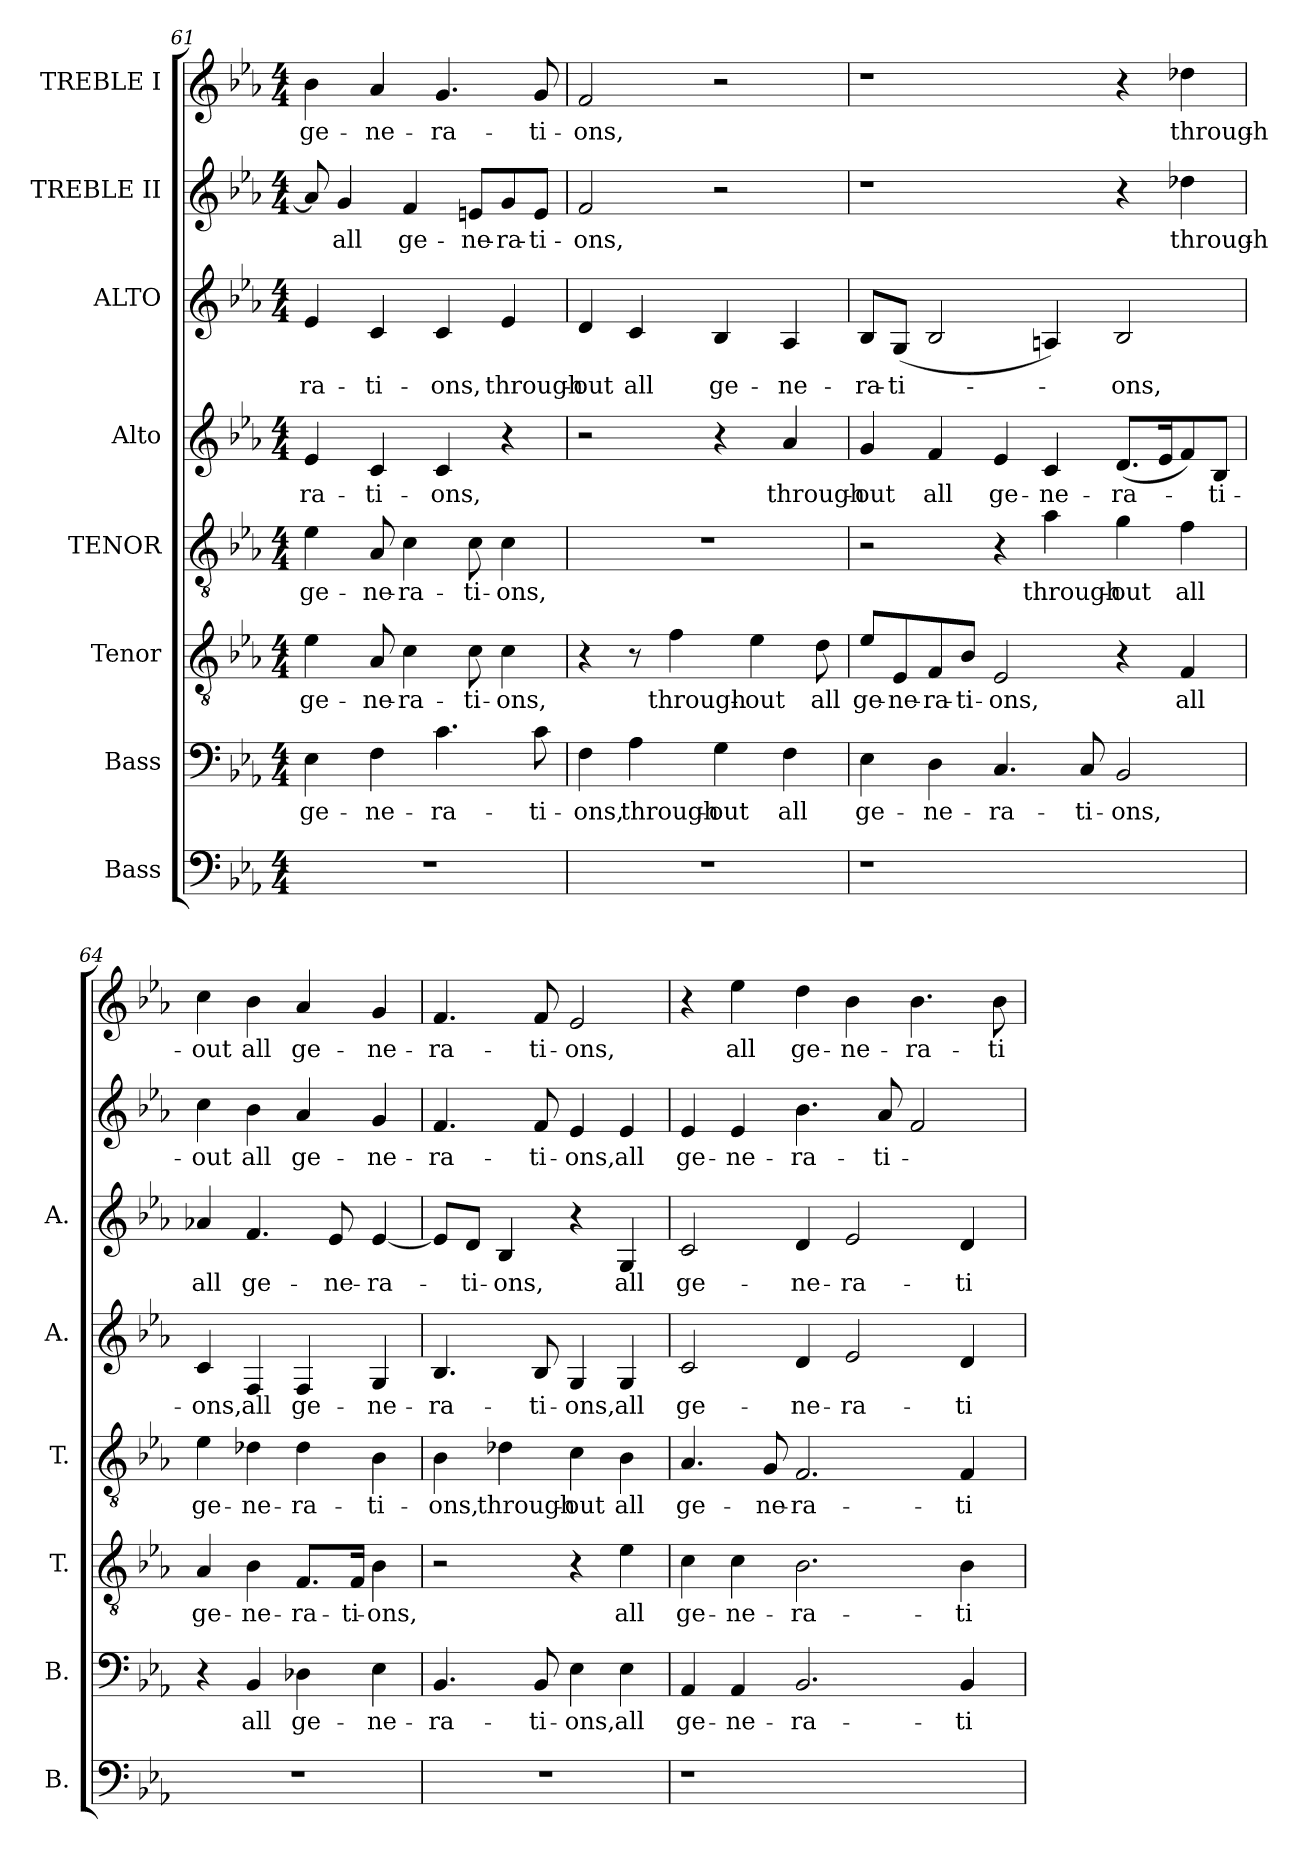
**kern	**kern	**text	**kern	**text	**kern	**text	**kern	**text	**kern	**text	**kern	**text	**kern	**text
*part8	*part7	*part7	*part6	*part6	*part5	*part5	*part4	*part4	*part3	*part3	*part2	*part2	*part1	*part1
*staff8	*staff7	*staff7	*staff6	*staff6	*staff5	*staff5	*staff4	*staff4	*staff3	*staff3	*staff2	*staff2	*staff1	*staff1
*I"Bass	*I"Bass	*	*I"Tenor	*	*I"TENOR	*	*I"Alto	*	*I"ALTO	*	*I"TREBLE II	*	*I"TREBLE I	*
*I'B.	*I'B.	*	*I'T.	*	*I'T.	*	*I'A.	*	*I'A.	*	*	*	*	*
!!LO:PB:g=z
*clefF4	*clefF4	*	*clefGv2	*	*clefGv2	*	*clefG2	*	*clefG2	*	*clefG2	*	*clefG2	*
*	*	*	*ITrd7c12	*	*ITrd7c12	*	*	*	*	*	*	*	*	*
*k[b-e-a-]	*k[b-e-a-]	*	*k[b-e-a-]	*	*k[b-e-a-]	*	*k[b-e-a-]	*	*k[b-e-a-]	*	*k[b-e-a-]	*	*k[b-e-a-]	*
*E-:	*E-:	*	*E-:	*	*E-:	*	*E-:	*	*E-:	*	*E-:	*	*E-:	*
*M4/4	*M4/4	*	*M4/4	*	*M4/4	*	*M4/4	*	*M4/4	*	*M4/4	*	*M4/4	*
=61	=61	=61	=61	=61	=61	=61	=61	=61	=61	=61	=61	=61	=61	=61
!	!	!LO:LY:b:color=#000000	!	!	!	!	!	!	!	!	!	!	!	!
!	!	!	!	!LO:LY:b:color=#000000	!	!	!	!	!	!	!	!	!	!
!	!	!	!	!	!	!LO:LY:b:color=#000000	!	!	!	!	!	!	!	!
!	!	!	!	!	!	!	!	!LO:LY:b:color=#000000	!	!	!	!	!	!
!	!	!	!	!	!	!	!	!	!	!LO:LY:b:color=#000000	!	!	!	!
!	!	!	!	!	!	!	!	!	!	!	!	!	!	!LO:LY:b:color=#000000
1r	4E-i\	ge-	4E-i\	ge-	4E-i\	ge-	4e-i/	ra-	4e-i/	-ra-	8a-i/]	.	4b-i\	ge-
!	!	!	!	!	!	!	!	!	!	!	!	!LO:LY:b:color=#000000	!	!
.	.	.	.	.	.	.	.	.	.	.	4gi/	all	.	.
!	!	!LO:LY:b:color=#000000	!	!	!	!	!	!	!	!	!	!	!	!
!	!	!	!	!LO:LY:b:color=#000000	!	!	!	!	!	!	!	!	!	!
!	!	!	!	!	!	!LO:LY:b:color=#000000	!	!	!	!	!	!	!	!
!	!	!	!	!	!	!	!	!LO:LY:b:color=#000000	!	!	!	!	!	!
!	!	!	!	!	!	!	!	!	!	!LO:LY:b:color=#000000	!	!	!	!
!	!	!	!	!	!	!	!	!	!	!	!	!	!	!LO:LY:b:color=#000000
.	4Fi\	-ne-	8AA-i/	-ne-	8AA-i/	-ne-	4ci/	-ti-	4ci/	-ti-	.	.	4a-i/	-ne-
!	!	!	!	!LO:LY:b:color=#000000	!	!	!	!	!	!	!	!	!	!
!	!	!	!	!	!	!LO:LY:b:color=#000000	!	!	!	!	!	!	!	!
!	!	!	!	!	!	!	!	!	!	!	!	!LO:LY:b:color=#000000	!	!
.	.	.	4Ci\	-ra-	4Ci\	-ra-	.	.	.	.	4fi/	ge-	.	.
!	!	!LO:LY:b:color=#000000	!	!	!	!	!	!	!	!	!	!	!	!
!	!	!	!	!	!	!	!	!LO:LY:b:color=#000000	!	!	!	!	!	!
!	!	!	!	!	!	!	!	!	!	!LO:LY:b:color=#000000	!	!	!	!
!	!	!	!	!	!	!	!	!	!	!	!	!	!	!LO:LY:b:color=#000000
.	4.ci\	-ra-	.	.	.	.	4ci/	-ons,	4ci/	-ons,	.	.	4.gi/	-ra-
!	!	!	!	!LO:LY:b:color=#000000	!	!	!	!	!	!	!	!	!	!
!	!	!	!	!	!	!LO:LY:b:color=#000000	!	!	!	!	!	!	!	!
!	!	!	!	!	!	!	!	!	!	!	!	!LO:LY:b:color=#000000	!	!
.	.	.	8Ci\	-ti-	8Ci\	-ti-	.	.	.	.	8eni/L	-ne-	.	.
!	!	!	!	!LO:LY:b:color=#000000	!	!	!	!	!	!	!	!	!	!
!	!	!	!	!	!	!LO:LY:b:color=#000000	!	!	!	!	!	!	!	!
!	!	!	!	!	!	!	!	!	!	!LO:LY:b:color=#000000	!	!	!	!
!	!	!	!	!	!	!	!	!	!	!	!	!LO:LY:b:color=#000000	!	!
.	.	.	4Ci\	-ons,	4Ci\	-ons,	4r	.	4e-i/	through-	8gi/	-ra-	.	.
!	!	!LO:LY:b:color=#000000	!	!	!	!	!	!	!	!	!	!	!	!
!	!	!	!	!	!	!	!	!	!	!	!	!LO:LY:b:color=#000000	!	!
!	!	!	!	!	!	!	!	!	!	!	!	!	!	!LO:LY:b:color=#000000
.	8ci\	-ti-	.	.	.	.	.	.	.	.	8ei/J	-ti-	8gi/	-ti-
=62	=62	=62	=62	=62	=62	=62	=62	=62	=62	=62	=62	=62	=62	=62
!	!	!LO:LY:b:color=#000000	!	!	!	!	!	!	!	!	!	!	!	!
!	!	!	!	!	!	!	!	!	!	!LO:LY:b:color=#000000	!	!	!	!
!	!	!	!	!	!	!	!	!	!	!	!	!LO:LY:b:color=#000000	!	!
!	!	!	!	!	!	!	!	!	!	!	!	!	!	!LO:LY:b:color=#000000
1r	4Fi\	-ons,	4r	.	1r	.	2r	.	4di/	-out	2fi/	-ons,	2fi/	-ons,
!	!	!LO:LY:b:color=#000000	!	!	!	!	!	!	!	!	!	!	!	!
!	!	!	!	!	!	!	!	!	!	!LO:LY:b:color=#000000	!	!	!	!
.	4A-i\	through-	8r	.	.	.	.	.	4ci/	all	.	.	.	.
!	!	!	!	!LO:LY:b:color=#000000	!	!	!	!	!	!	!	!	!	!
.	.	.	4Fi\	through-	.	.	.	.	.	.	.	.	.	.
!	!	!LO:LY:b:color=#000000	!	!	!	!	!	!	!	!	!	!	!	!
!	!	!	!	!	!	!	!	!	!	!LO:LY:b:color=#000000	!	!	!	!
.	4Gi\	-out	.	.	.	.	4r	.	4B-i/	ge-	2r	.	2r	.
!	!	!	!	!LO:LY:b:color=#000000	!	!	!	!	!	!	!	!	!	!
.	.	.	4E-i\	-out	.	.	.	.	.	.	.	.	.	.
!	!	!LO:LY:b:color=#000000	!	!	!	!	!	!	!	!	!	!	!	!
!	!	!	!	!	!	!	!	!LO:LY:b:color=#000000	!	!	!	!	!	!
!	!	!	!	!	!	!	!	!	!	!LO:LY:b:color=#000000	!	!	!	!
.	4Fi\	all	.	.	.	.	4a-i/	through-	4A-i/	-ne-	.	.	.	.
!	!	!	!	!LO:LY:b:color=#000000	!	!	!	!	!	!	!	!	!	!
.	.	.	8Di\	all	.	.	.	.	.	.	.	.	.	.
=63	=63	=63	=63	=63	=63	=63	=63	=63	=63	=63	=63	=63	=63	=63
!LO:N:vis=1	!	!	!	!	!	!	!	!	!	!	!	!	!	!
!	!	!LO:LY:b:color=#000000	!	!	!	!	!	!	!	!	!	!	!	!
!	!	!	!	!LO:LY:b:color=#000000	!	!	!	!	!	!	!	!	!	!
!	!	!	!	!	!	!	!	!LO:LY:b:color=#000000	!	!	!	!	!	!
!	!	!	!	!	!	!	!	!	!	!LO:LY:b:color=#000000	!	!	!	!
1r	4E-i\	ge-	8E-i/L	ge-	2r	.	4gi/	-out	8B-i/L	-ra-	1r	.	1r	.
!	!	!	!	!LO:LY:b:color=#000000	!	!	!	!	!	!	!	!	!	!
!	!	!	!	!	!	!	!	!	!	!LO:LY:b:color=#000000	!	!	!	!
.	.	.	8EE-i/	-ne-	.	.	.	.	(8Gi/J	-ti-	.	.	.	.
!	!	!LO:LY:b:color=#000000	!	!	!	!	!	!	!	!	!	!	!	!
!	!	!	!	!LO:LY:b:color=#000000	!	!	!	!	!	!	!	!	!	!
!	!	!	!	!	!	!	!	!LO:LY:b:color=#000000	!	!	!	!	!	!
.	4Di\	-ne-	8FFi/	-ra-	.	.	4fi/	all	2B-i/	.	.	.	.	.
!	!	!	!	!LO:LY:b:color=#000000	!	!	!	!	!	!	!	!	!	!
.	.	.	8BB-i/J	-ti-	.	.	.	.	.	.	.	.	.	.
!	!	!LO:LY:b:color=#000000	!	!	!	!	!	!	!	!	!	!	!	!
!	!	!	!	!LO:LY:b:color=#000000	!	!	!	!	!	!	!	!	!	!
!	!	!	!	!	!	!	!	!LO:LY:b:color=#000000	!	!	!	!	!	!
.	4.Ci/	-ra-	2EE-i/	-ons,	4r	.	4e-i/	ge-	.	.	.	.	.	.
!	!	!	!	!	!	!LO:LY:b:color=#000000	!	!	!	!	!	!	!	!
!	!	!	!	!	!	!	!	!LO:LY:b:color=#000000	!	!	!	!	!	!
.	.	.	.	.	4A-i\	through-	4ci/	-ne-	4Ani/)	.	.	.	.	.
!	!	!LO:LY:b:color=#000000	!	!	!	!	!	!	!	!	!	!	!	!
.	8Ci/	-ti-	.	.	.	.	.	.	.	.	.	.	.	.
!	!	!LO:LY:b:color=#000000	!	!	!	!	!	!	!	!	!	!	!	!
!	!	!	!	!	!	!LO:LY:b:color=#000000	!	!	!	!	!	!	!	!
!	!	!	!	!	!	!	!	!LO:LY:b:color=#000000	!	!	!	!	!	!
!	!	!	!	!	!	!	!	!	!	!LO:LY:b:color=#000000	!	!	!	!
2ryy	2BB-i/	-ons,	4r	.	4Gi\	-out	(8.di/L	-ra-	2B-i/	-ons,	4r	.	4r	.
.	.	.	.	.	.	.	16e-i/k	.	.	.	.	.	.	.
!	!	!	!	!LO:LY:b:color=#000000	!	!	!	!	!	!	!	!	!	!
!	!	!	!	!	!	!LO:LY:b:color=#000000	!	!	!	!	!	!	!	!
!	!	!	!	!	!	!	!	!	!	!	!	!LO:LY:b:color=#000000	!	!
!	!	!	!	!	!	!	!	!	!	!	!	!	!	!LO:LY:b:color=#000000
.	.	.	4FFi/	all	4Fi\	all	8fi/)	.	.	.	4dd-Xi\	through-	4dd-Xi\	through-
!	!	!	!	!	!	!	!	!LO:LY:b:color=#000000	!	!	!	!	!	!
.	.	.	.	.	.	.	8B-i/J	-ti-	.	.	.	.	.	.
!!LO:LB:g=z
=64	=64	=64	=64	=64	=64	=64	=64	=64	=64	=64	=64	=64	=64	=64
!	!	!	!	!LO:LY:b:color=#000000	!	!	!	!	!	!	!	!	!	!
!	!	!	!	!	!	!LO:LY:b:color=#000000	!	!	!	!	!	!	!	!
!	!	!	!	!	!	!	!	!LO:LY:b:color=#000000	!	!	!	!	!	!
!	!	!	!	!	!	!	!	!	!	!LO:LY:b:color=#000000	!	!	!	!
!	!	!	!	!	!	!	!	!	!	!	!	!LO:LY:b:color=#000000	!	!
!	!	!	!	!	!	!	!	!	!	!	!	!	!	!LO:LY:b:color=#000000
1r	4r	.	4AA-i/	ge-	4E-i\	ge-	4ci/	-ons,	4a-Xi/	all	4cci\	-out	4cci\	-out
!	!	!LO:LY:b:color=#000000	!	!	!	!	!	!	!	!	!	!	!	!
!	!	!	!	!LO:LY:b:color=#000000	!	!	!	!	!	!	!	!	!	!
!	!	!	!	!	!	!LO:LY:b:color=#000000	!	!	!	!	!	!	!	!
!	!	!	!	!	!	!	!	!LO:LY:b:color=#000000	!	!	!	!	!	!
!	!	!	!	!	!	!	!	!	!	!LO:LY:b:color=#000000	!	!	!	!
!	!	!	!	!	!	!	!	!	!	!	!	!LO:LY:b:color=#000000	!	!
!	!	!	!	!	!	!	!	!	!	!	!	!	!	!LO:LY:b:color=#000000
.	4BB-i/	all	4BB-i\	-ne-	4D-Xi\	-ne-	4Fi/	all	4.fi/	ge-	4b-i\	all	4b-i\	all
!	!	!LO:LY:b:color=#000000	!	!	!	!	!	!	!	!	!	!	!	!
!	!	!	!	!LO:LY:b:color=#000000	!	!	!	!	!	!	!	!	!	!
!	!	!	!	!	!	!LO:LY:b:color=#000000	!	!	!	!	!	!	!	!
!	!	!	!	!	!	!	!	!LO:LY:b:color=#000000	!	!	!	!	!	!
!	!	!	!	!	!	!	!	!	!	!	!	!LO:LY:b:color=#000000	!	!
!	!	!	!	!	!	!	!	!	!	!	!	!	!	!LO:LY:b:color=#000000
.	4D-Xi\	ge-	8.FFi/L	-ra-	4D-i\	-ra-	4Fi/	ge-	.	.	4a-i/	ge-	4a-i/	ge-
!	!	!	!	!	!	!	!	!	!	!LO:LY:b:color=#000000	!	!	!	!
.	.	.	.	.	.	.	.	.	8e-i/	-ne-	.	.	.	.
!	!	!	!	!LO:LY:b:color=#000000	!	!	!	!	!	!	!	!	!	!
.	.	.	16FFi/Jk	-ti-	.	.	.	.	.	.	.	.	.	.
!	!	!LO:LY:b:color=#000000	!	!	!	!	!	!	!	!	!	!	!	!
!	!	!	!	!LO:LY:b:color=#000000	!	!	!	!	!	!	!	!	!	!
!	!	!	!	!	!	!LO:LY:b:color=#000000	!	!	!	!	!	!	!	!
!	!	!	!	!	!	!	!	!LO:LY:b:color=#000000	!	!	!	!	!	!
!	!	!	!	!	!	!	!	!	!	!LO:LY:b:color=#000000	!	!	!	!
!	!	!	!	!	!	!	!	!	!	!	!	!LO:LY:b:color=#000000	!	!
!	!	!	!	!	!	!	!	!	!	!	!	!	!	!LO:LY:b:color=#000000
.	4E-i\	-ne-	4BB-i\	-ons,	4BB-i\	-ti-	4Gi/	-ne-	[4e-i/	-ra-	4gi/	-ne-	4gi/	-ne-
=65	=65	=65	=65	=65	=65	=65	=65	=65	=65	=65	=65	=65	=65	=65
!	!	!LO:LY:b:color=#000000	!	!	!	!	!	!	!	!	!	!	!	!
!	!	!	!	!	!	!LO:LY:b:color=#000000	!	!	!	!	!	!	!	!
!	!	!	!	!	!	!	!	!LO:LY:b:color=#000000	!	!	!	!	!	!
!	!	!	!	!	!	!	!	!	!	!	!	!LO:LY:b:color=#000000	!	!
!	!	!	!	!	!	!	!	!	!	!	!	!	!	!LO:LY:b:color=#000000
1r	4.BB-i/	-ra-	2r	.	4BB-i\	-ons,	4.B-i/	-ra-	8e-i/L]	.	4.fi/	-ra-	4.fi/	-ra-
!	!	!	!	!	!	!	!	!	!	!LO:LY:b:color=#000000	!	!	!	!
.	.	.	.	.	.	.	.	.	8di/J	-ti-	.	.	.	.
!	!	!	!	!	!	!LO:LY:b:color=#000000	!	!	!	!	!	!	!	!
!	!	!	!	!	!	!	!	!	!	!LO:LY:b:color=#000000	!	!	!	!
.	.	.	.	.	4D-Xi\	through-	.	.	4B-i/	-ons,	.	.	.	.
!	!	!LO:LY:b:color=#000000	!	!	!	!	!	!	!	!	!	!	!	!
!	!	!	!	!	!	!	!	!LO:LY:b:color=#000000	!	!	!	!	!	!
!	!	!	!	!	!	!	!	!	!	!	!	!LO:LY:b:color=#000000	!	!
!	!	!	!	!	!	!	!	!	!	!	!	!	!	!LO:LY:b:color=#000000
.	8BB-i/	-ti-	.	.	.	.	8B-i/	-ti-	.	.	8fi/	-ti-	8fi/	-ti-
!	!	!LO:LY:b:color=#000000	!	!	!	!	!	!	!	!	!	!	!	!
!	!	!	!	!	!	!LO:LY:b:color=#000000	!	!	!	!	!	!	!	!
!	!	!	!	!	!	!	!	!LO:LY:b:color=#000000	!	!	!	!	!	!
!	!	!	!	!	!	!	!	!	!	!	!	!LO:LY:b:color=#000000	!	!
!	!	!	!	!	!	!	!	!	!	!	!	!	!	!LO:LY:b:color=#000000
.	4E-i\	-ons,	4r	.	4Ci\	-out	4Gi/	-ons,	4r	.	4e-i/	-ons,	2e-i/	-ons,
!	!	!LO:LY:b:color=#000000	!	!	!	!	!	!	!	!	!	!	!	!
!	!	!	!	!LO:LY:b:color=#000000	!	!	!	!	!	!	!	!	!	!
!	!	!	!	!	!	!LO:LY:b:color=#000000	!	!	!	!	!	!	!	!
!	!	!	!	!	!	!	!	!LO:LY:b:color=#000000	!	!	!	!	!	!
!	!	!	!	!	!	!	!	!	!	!LO:LY:b:color=#000000	!	!	!	!
!	!	!	!	!	!	!	!	!	!	!	!	!LO:LY:b:color=#000000	!	!
.	4E-i\	all	4E-i\	all	4BB-i\	all	4Gi/	all	4Gi/	all	4e-i/	all	.	.
=66	=66	=66	=66	=66	=66	=66	=66	=66	=66	=66	=66	=66	=66	=66
!LO:N:vis=1	!	!	!	!	!	!	!	!	!	!	!	!	!	!
!	!	!LO:LY:b:color=#000000	!	!	!	!	!	!	!	!	!	!	!	!
!	!	!	!	!LO:LY:b:color=#000000	!	!	!	!	!	!	!	!	!	!
!	!	!	!	!	!	!LO:LY:b:color=#000000	!	!	!	!	!	!	!	!
!	!	!	!	!	!	!	!	!LO:LY:b:color=#000000	!	!	!	!	!	!
!	!	!	!	!	!	!	!	!	!	!LO:LY:b:color=#000000	!	!	!	!
!	!	!	!	!	!	!	!	!	!	!	!	!LO:LY:b:color=#000000	!	!
1r	4AA-i/	ge-	4Ci\	ge-	4.AA-i/	ge-	2ci/	ge-	2ci/	ge-	4e-i/	ge-	4r	.
!	!	!LO:LY:b:color=#000000	!	!	!	!	!	!	!	!	!	!	!	!
!	!	!	!	!LO:LY:b:color=#000000	!	!	!	!	!	!	!	!	!	!
!	!	!	!	!	!	!	!	!	!	!	!	!LO:LY:b:color=#000000	!	!
!	!	!	!	!	!	!	!	!	!	!	!	!	!	!LO:LY:b:color=#000000
.	4AA-i/	-ne-	4Ci\	-ne-	.	.	.	.	.	.	4e-i/	-ne-	4ee-i\	all
!	!	!	!	!	!	!LO:LY:b:color=#000000	!	!	!	!	!	!	!	!
.	.	.	.	.	8GGi/	-ne-	.	.	.	.	.	.	.	.
!	!	!LO:LY:b:color=#000000	!	!	!	!	!	!	!	!	!	!	!	!
!	!	!	!	!LO:LY:b:color=#000000	!	!	!	!	!	!	!	!	!	!
!	!	!	!	!	!	!LO:LY:b:color=#000000	!	!	!	!	!	!	!	!
!	!	!	!	!	!	!	!	!LO:LY:b:color=#000000	!	!	!	!	!	!
!	!	!	!	!	!	!	!	!	!	!LO:LY:b:color=#000000	!	!	!	!
!	!	!	!	!	!	!	!	!	!	!	!	!LO:LY:b:color=#000000	!	!
!	!	!	!	!	!	!	!	!	!	!	!	!	!	!LO:LY:b:color=#000000
.	2.BB-i/	-ra-	2.BB-i\	-ra-	2.FFi/	-ra-	4di/	-ne-	4di/	-ne-	4.b-i\	-ra-	4ddi\	ge-
!	!	!	!	!	!	!	!	!LO:LY:b:color=#000000	!	!	!	!	!	!
!	!	!	!	!	!	!	!	!	!	!LO:LY:b:color=#000000	!	!	!	!
!	!	!	!	!	!	!	!	!	!	!	!	!	!	!LO:LY:b:color=#000000
.	.	.	.	.	.	.	2e-i/	-ra-	2e-i/	-ra-	.	.	4b-i\	-ne-
!	!	!	!	!	!	!	!	!	!	!	!	!LO:LY:b:color=#000000	!	!
.	.	.	.	.	.	.	.	.	.	.	8a-i/	-ti-	.	.
!	!	!	!	!	!	!	!	!	!	!	!	!	!	!LO:LY:b:color=#000000
2ryy	.	.	.	.	.	.	.	.	.	.	2fi/	.	4.b-i\	-ra-
!	!	!LO:LY:b:color=#000000	!	!	!	!	!	!	!	!	!	!	!	!
!	!	!	!	!LO:LY:b:color=#000000	!	!	!	!	!	!	!	!	!	!
!	!	!	!	!	!	!LO:LY:b:color=#000000	!	!	!	!	!	!	!	!
!	!	!	!	!	!	!	!	!LO:LY:b:color=#000000	!	!	!	!	!	!
!	!	!	!	!	!	!	!	!	!	!LO:LY:b:color=#000000	!	!	!	!
.	4BB-i/	-ti-	4BB-i\	-ti-	4FFi/	-ti-	4di/	-ti-	4di/	-ti-	.	.	.	.
!	!	!	!	!	!	!	!	!	!	!	!	!	!	!LO:LY:b:color=#000000
.	.	.	.	.	.	.	.	.	.	.	.	.	8b-i\	-ti-
=	=	=	=	=	=	=	=	=	=	=	=	=	=	=
*-	*-	*-	*-	*-	*-	*-	*-	*-	*-	*-	*-	*-	*-	*-
